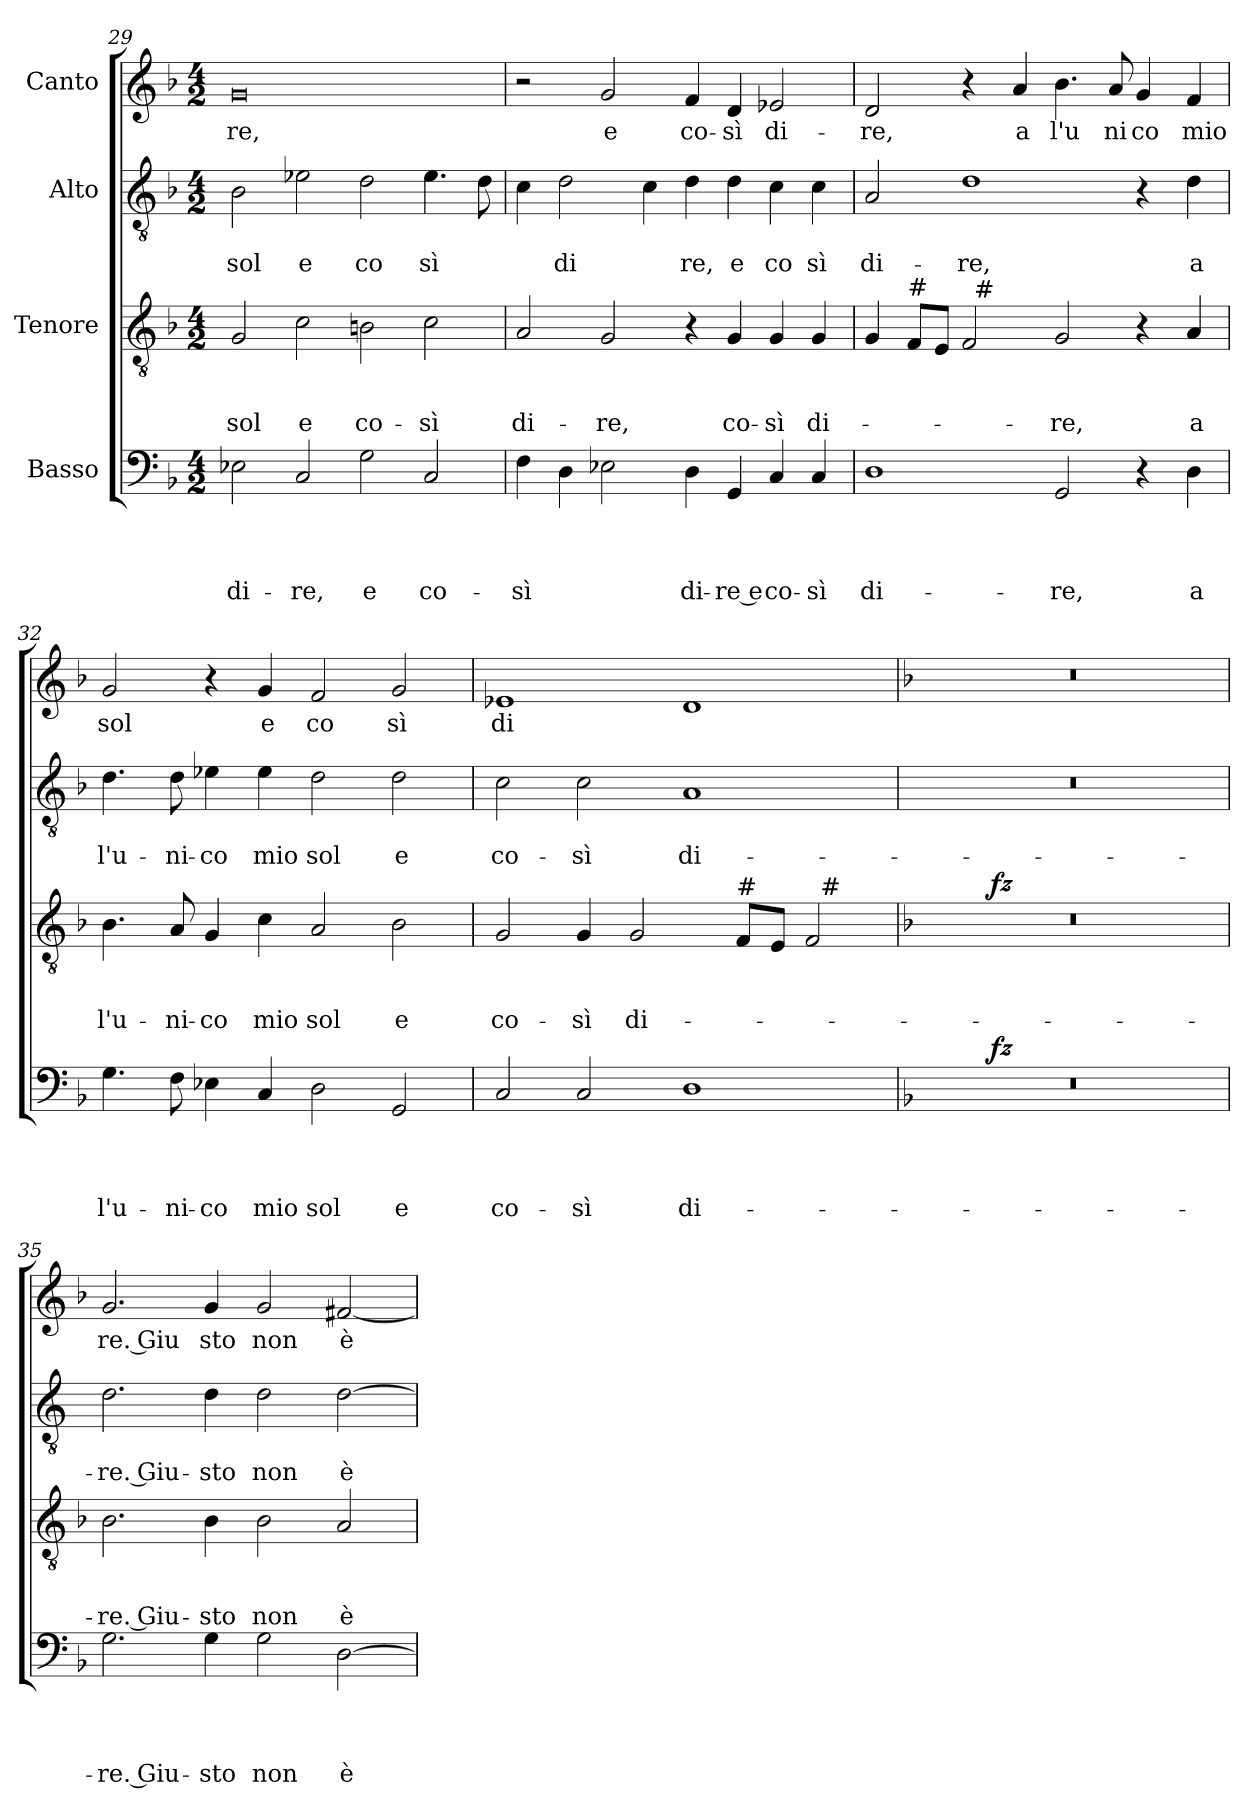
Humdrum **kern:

**kern	**text	**text	**text	**text	**dynam	**kern	**text	**text	**text	**dynam	**kern	**text	**text	**kern	**text
*part4	*part4	*part4	*part4	*part4	*part4	*part3	*part3	*part3	*part3	*part3	*part2	*part2	*part2	*part1	*part1
*staff4	*staff4	*staff4	*staff4	*staff4	*staff4	*staff3	*staff3	*staff3	*staff3	*staff3	*staff2	*staff2	*staff2	*staff1	*staff1
*I"Basso	*	*	*	*	*	*I"Tenore	*	*	*	*	*I"Alto	*	*	*I"Canto	*
*clefF4	*	*	*	*	*	*clefGv2	*	*	*	*	*clefGv2	*	*	*clefG2	*
*ITrd-3c-5	*	*	*	*	*	*	*	*	*	*	*ITrd-3c-5	*	*	*ITrd-3c-5	*
*k[b-e-]	*	*	*	*	*	*k[b-]	*	*	*	*	*k[b-e-]	*	*	*k[b-e-]	*
*B-:	*	*	*	*	*	*F:	*	*	*	*	*B-:	*	*	*B-:	*
*M4/2	*	*	*	*	*	*M4/2	*	*	*	*	*M4/2	*	*	*M4/2	*
=29	=29	=29	=29	=29	=29	=29	=29	=29	=29	=29	=29	=29	=29	=29	=29
!	!	!	!	!LO:LY:b	!	!	!	!	!LO:LY:b	!	!	!	!LO:LY:b	!	!LO:LY:b
2A-X\	.	.	.	di-	.	2G/	.	.	sol	.	2e-\	.	sol	0cc	-re,
!	!	!	!	!LO:LY:b	!	!	!	!	!LO:LY:b	!	!	!	!LO:LY:b	!	!
2F/	.	.	.	-re,	.	2c\	.	.	e	.	2a-X\	.	e	.	.
!	!	!	!	!LO:LY:b	!	!	!	!	!LO:LY:b	!	!	!	!LO:LY:b	!	!
2c\	.	.	.	e	.	2Bn\	.	.	co-	.	2g\	.	co	.	.
!	!	!	!	!LO:LY:b	!	!	!	!	!LO:LY:b	!	!	!	!LO:LY:b	!	!
2F/	.	.	.	co-	.	2c\	.	.	-sì	.	4.a-\	.	sì	.	.
.	.	.	.	.	.	.	.	.	.	.	8g\	.	.	.	.
=30	=30	=30	=30	=30	=30	=30	=30	=30	=30	=30	=30	=30	=30	=30	=30
!	!	!	!	!LO:LY:b	!	!	!	!	!LO:LY:b	!	!	!	!	!	!
4B-\	.	.	.	-sì	.	2A/	.	.	di-	.	4f\	.	.	2r	.
!	!	!	!	!	!	!	!	!	!	!	!	!	!LO:LY:b	!	!
4G\	.	.	.	.	.	.	.	.	.	.	2g\	.	di	.	.
!	!	!	!	!	!	!	!	!	!LO:LY:b	!	!	!	!	!	!LO:LY:b
2A-X\	.	.	.	.	.	2G/	.	.	-re,	.	.	.	.	2cc/	e
.	.	.	.	.	.	.	.	.	.	.	4f\	.	.	.	.
!	!	!	!	!LO:LY:b	!	!	!	!	!	!	!	!	!LO:LY:b	!	!LO:LY:b
4G\	.	.	.	di-	.	4r	.	.	.	.	4g\	.	re,	4b-/	co-
!	!	!	!	!LO:LY:b:rj	!	!	!	!	!LO:LY:b	!	!	!	!LO:LY:b	!	!LO:LY:b
4C/	.	.	.	-re e	.	4G/	.	.	co-	.	4g\	.	e	4g/	-sì
!	!	!	!	!LO:LY:b	!	!	!	!	!LO:LY:b	!	!	!	!LO:LY:b	!	!LO:LY:b
4F/	.	.	.	co-	.	4G/	.	.	-sì	.	4f\	.	co	2a-X/	di-
!	!	!	!	!LO:LY:b	!	!	!	!	!LO:LY:b	!	!	!	!LO:LY:b	!	!
4F/	.	.	.	-sì	.	4G/	.	.	di-	.	4f\	.	sì	.	.
!!LO:LB:g=z
=31	=31	=31	=31	=31	=31	=31	=31	=31	=31	=31	=31	=31	=31	=31	=31
!	!	!	!	!LO:LY:b	!	!	!	!	!	!	!	!	!LO:LY:b	!	!LO:LY:b
*	*	*	*	*	*	*^	*	*	*	*	*	*	*	*	*
1G	.	.	.	di-	.	4G/	2ryy	.	.	.	.	2d/	.	di-	2g/	-re,
!	!	!	!	!	!	!LO:TX:a:t=#	!	!	!	!	!	!	!	!	!	!
.	.	.	.	.	.	8F/L	.	.	.	.	.	.	.	.	.	.
.	.	.	.	.	.	8E/J	.	.	.	.	.	.	.	.	.	.
!	!	!	!	!	!	!	!	!	!	!	!	!	!	!LO:LY:b	!	!
.	.	.	.	.	.	2F/	32ryy	.	.	.	.	1g	.	-re,	4r	.
!	!	!	!	!	!	!	!LO:TX:a:t=#	!	!	!	!	!	!	!	!	!
.	.	.	.	.	.	.	1ryy	.	.	.	.	.	.	.	.	.
!	!	!	!	!	!	!	!	!	!	!	!	!	!	!	!	!LO:LY:b
.	.	.	.	.	.	.	.	.	.	.	.	.	.	.	4dd/	a
!	!	!	!	!LO:LY:b	!	!	!	!	!	!LO:LY:b	!	!	!	!	!	!LO:LY:b
2C/	.	.	.	-re,	.	2G/	.	.	.	-re,	.	.	.	.	4.ee-\	l'u
!	!	!	!	!	!	!	!	!	!	!	!	!	!	!	!	!LO:LY:b
.	.	.	.	.	.	.	.	.	.	.	.	.	.	.	8dd/	ni
!	!	!	!	!	!	!	!	!	!	!	!	!	!	!	!	!LO:LY:b
4r	.	.	.	.	.	4r	.	.	.	.	.	4r	.	.	4cc/	co
.	.	.	.	.	.	.	4...ryy	.	.	.	.	.	.	.	.	.
!	!	!	!	!LO:LY:b	!	!	!	!	!	!LO:LY:b	!	!	!	!LO:LY:b	!	!LO:LY:b
4G\	.	.	.	a	.	4A/	.	.	.	a	.	4g\	.	a	4b-/	mio
=32	=32	=32	=32	=32	=32	=32	=32	=32	=32	=32	=32	=32	=32	=32	=32	=32
!	!	!	!	!LO:LY:b	!	!	!	!	!	!LO:LY:b	!	!	!	!LO:LY:b	!	!LO:LY:b
*	*	*	*	*	*	*v	*v	*	*	*	*	*	*	*	*	*
4.c\	.	.	.	l'u-	.	4.B-\	.	.	l'u-	.	4.g\	.	l'u-	2cc/	sol
!	!	!	!	!LO:LY:b	!	!	!	!	!LO:LY:b	!	!	!	!LO:LY:b	!	!
8B-\	.	.	.	-ni-	.	8A/	.	.	-ni-	.	8g\	.	-ni-	.	.
!	!	!	!	!LO:LY:b	!	!	!	!	!LO:LY:b	!	!	!	!LO:LY:b	!	!
4A-X\	.	.	.	-co	.	4G/	.	.	-co	.	4a-X\	.	-co	4r	.
!	!	!	!	!LO:LY:b	!	!	!	!	!LO:LY:b	!	!	!	!LO:LY:b	!	!LO:LY:b
4F/	.	.	.	mio	.	4c\	.	.	mio	.	4a-\	.	mio	4cc/	e
!	!	!	!	!LO:LY:b	!	!	!	!	!LO:LY:b	!	!	!	!LO:LY:b	!	!LO:LY:b
2G\	.	.	.	sol	.	2A/	.	.	sol	.	2g\	.	sol	2b-/	co
!	!	!	!	!LO:LY:b	!	!	!	!	!LO:LY:b	!	!	!	!LO:LY:b	!	!LO:LY:b
2C/	.	.	.	e	.	2B-\	.	.	e	.	2g\	.	e	2cc/	sì
=33	=33	=33	=33	=33	=33	=33	=33	=33	=33	=33	=33	=33	=33	=33	=33
!	!	!	!	!LO:LY:b	!	!	!	!	!LO:LY:b	!	!	!	!LO:LY:b	!	!LO:LY:b
*	*	*	*	*	*	*^	*	*	*	*	*	*	*	*	*
2F/	.	.	.	co-	.	2G/	1ryy	.	.	co-	.	2f\	.	co-	1a-X	di
!	!	!	!	!LO:LY:b	!	!	!	!	!	!LO:LY:b	!	!	!	!LO:LY:b	!	!
2F/	.	.	.	-sì	.	4G/	.	.	.	-sì	.	2f\	.	-sì	.	.
!	!	!	!	!	!	!	!	!	!	!LO:LY:b	!	!	!	!	!	!
.	.	.	.	.	.	2G/	.	.	.	di-	.	.	.	.	.	.
!	!	!	!	!LO:LY:b	!	!	!	!	!	!	!	!	!	!LO:LY:b	!	!
1G	.	.	.	di-	.	.	2ryy	.	.	.	.	1d	.	di-	1g	.
!	!	!	!	!	!	!LO:TX:a:t=#	!	!	!	!	!	!	!	!	!	!
.	.	.	.	.	.	8F/L	.	.	.	.	.	.	.	.	.	.
.	.	.	.	.	.	8E/J	.	.	.	.	.	.	.	.	.	.
.	.	.	.	.	.	2F/	32ryy	.	.	.	.	.	.	.	.	.
!	!	!	!	!	!	!	!LO:TX:a:t=#	!	!	!	!	!	!	!	!	!
.	.	.	.	.	.	.	4...ryy	.	.	.	.	.	.	.	.	.
=34	=34	=34	=34	=34	=34	=34	=34	=34	=34	=34	=34	=34	=34	=34	=34	=34
*	*	*	*	*	*	*	*	*	*	*	*	*k[b-]	*	*	*	*
*	*	*	*	*	*	*	*	*	*	*	*	*F:	*	*	*	*
*^	*	*	*	*	*	*	*	*	*	*	*	*	*	*	*	*
0r	4.ryy	.	.	.	.	.	0r	4.ryy	.	.	.	.	0r	.	.	0r	.
!	!	!	!	!	!	!LO:DY:b	!	!	!	!	!	!LO:DY:b	!	!	!	!	!
.	1ryy	.	.	.	.	fz	.	1ryy	.	.	.	fz	.	.	.	.	.
.	2ryy	.	.	.	.	.	.	2ryy	.	.	.	.	.	.	.	.	.
.	8ryy	.	.	.	.	.	.	8ryy	.	.	.	.	.	.	.	.	.
=35	=35	=35	=35	=35	=35	=35	=35	=35	=35	=35	=35	=35	=35	=35	=35	=35	=35
!	!	!	!	!	!LO:LY:b:rj	!	!	!	!	!	!LO:LY:b:rj	!	!	!	!LO:LY:b:rj	!	!LO:LY:b:rj
*v	*v	*	*	*	*	*	*	*	*	*	*	*	*	*	*	*	*
*	*	*	*	*	*	*v	*v	*	*	*	*	*	*	*	*	*
2.c\	.	.	.	-re. Giu-	.	2.B-\	.	.	-re. Giu-	.	2.g\	.	-re. Giu-	2.cc/	re. Giu
!	!	!	!	!LO:LY:b	!	!	!	!	!LO:LY:b	!	!	!	!LO:LY:b	!	!LO:LY:b
4c\	.	.	.	-sto	.	4B-\	.	.	-sto	.	4g\	.	-sto	4cc/	sto
!	!	!	!	!LO:LY:b	!	!	!	!	!LO:LY:b	!	!	!	!LO:LY:b	!	!LO:LY:b
2c\	.	.	.	non	.	2B-\	.	.	non	.	2g\	.	non	2cc/	non
!	!	!	!	!LO:LY:b	!	!	!	!	!LO:LY:b	!	!	!	!LO:LY:b	!	!LO:LY:b
[<2G\	.	.	.	è	.	2A/	.	.	è	.	[<2g\	.	è	[<2bn/	è
=	=	=	=	=	=	=	=	=	=	=	=	=	=	=	=
*-	*-	*-	*-	*-	*-	*-	*-	*-	*-	*-	*-	*-	*-	*-	*-
